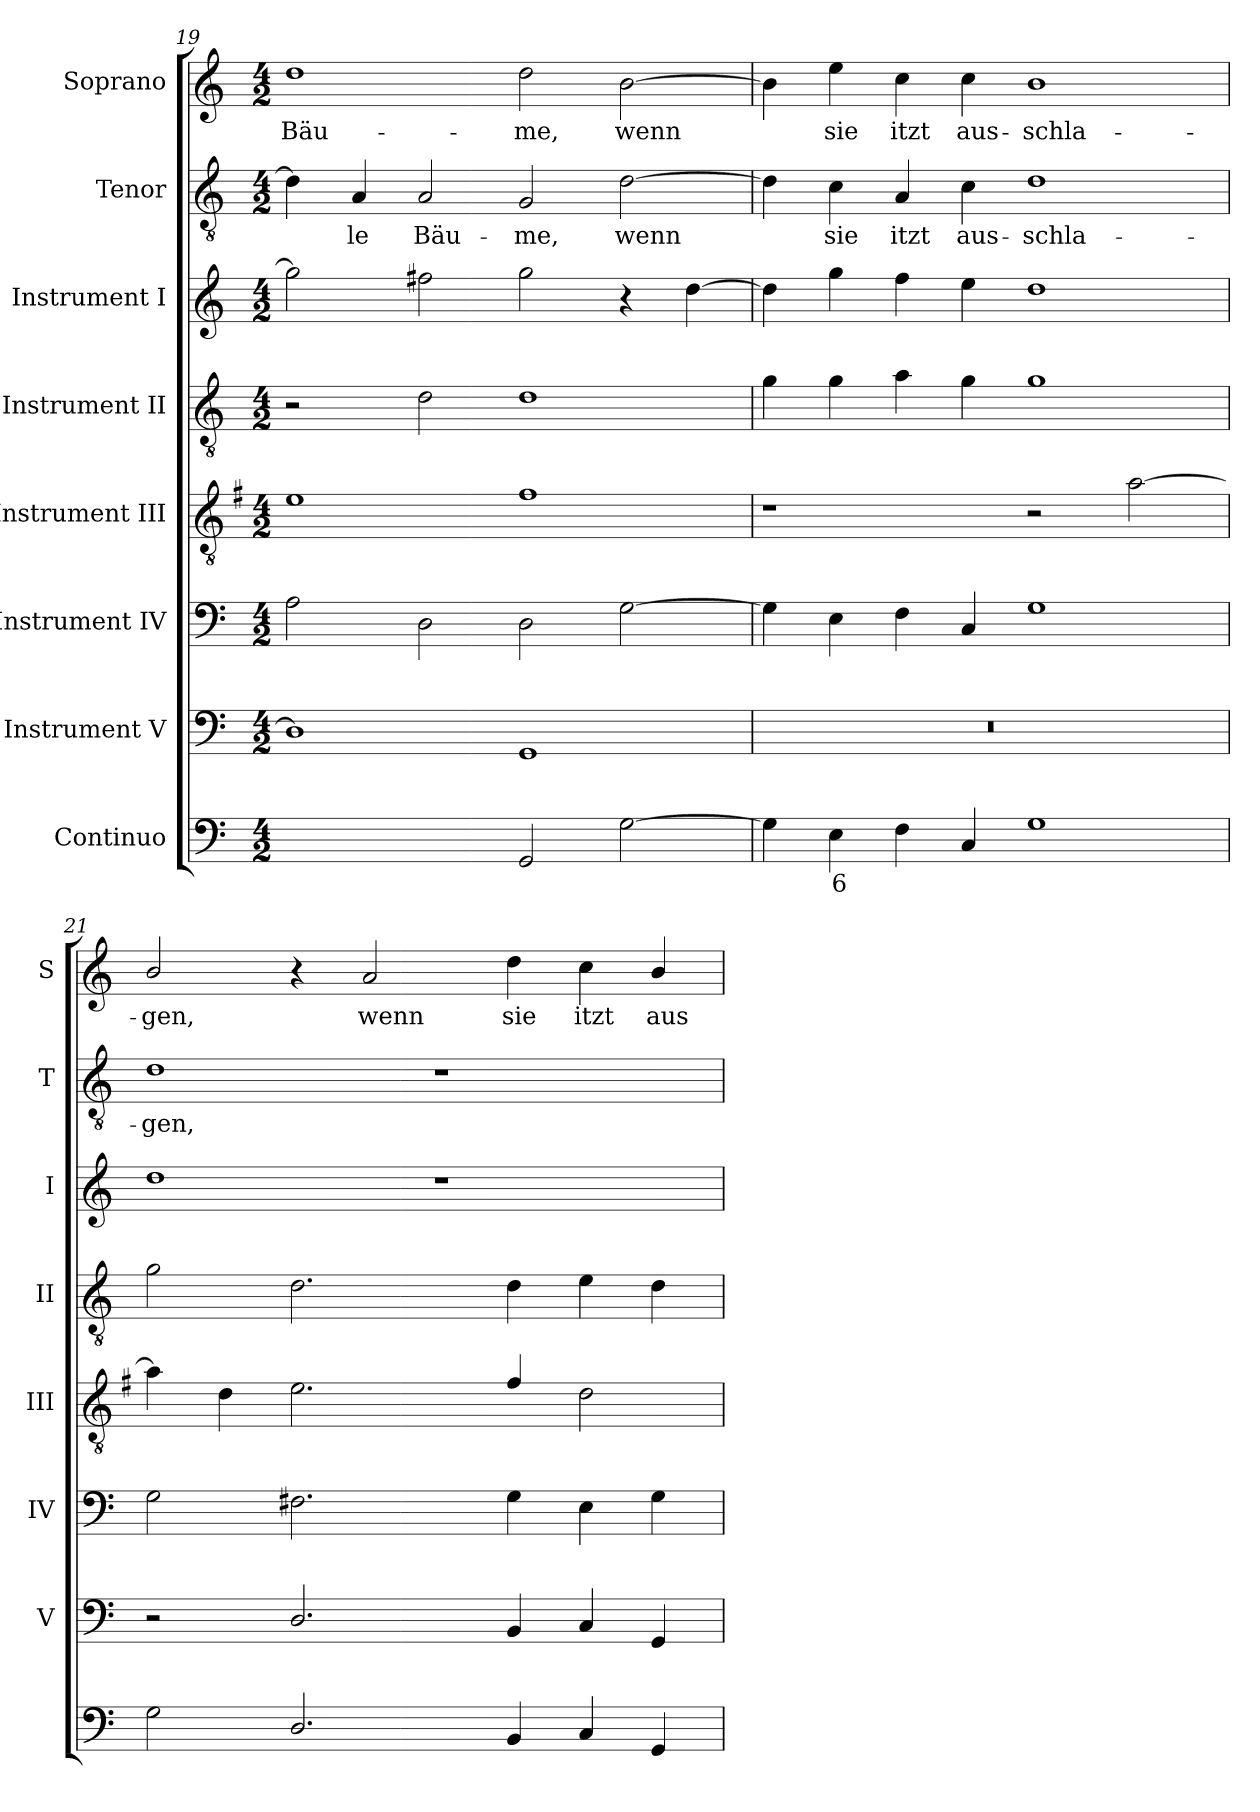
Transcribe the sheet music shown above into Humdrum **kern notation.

**kern	**text	**text	**kern	**kern	**kern	**kern	**kern	**kern	**text	**kern	**text
*part8	*part8	*part8	*part7	*part6	*part5	*part4	*part3	*part2	*part2	*part1	*part1
*staff8	*staff8	*staff8	*staff7	*staff6	*staff5	*staff4	*staff3	*staff2	*staff2	*staff1	*staff1
*I"Continuo	*	*	*I"Instrument V	*I"Instrument IV	*I"Instrument III	*I"Instrument II	*I"Instrument I	*I"Tenor	*	*I"Soprano	*
*	*	*	*I'V	*I'IV	*I'III	*I'II	*I'I	*I'T	*	*I'S	*
*clefF4	*	*	*clefF4	*clefF4	*clefGv2	*clefGv2	*clefG2	*clefGv2	*	*clefG2	*
*	*	*	*	*	*ITrd4c7	*	*	*	*	*	*
*k[]	*	*	*k[]	*k[]	*k[]	*k[]	*k[]	*k[]	*	*k[]	*
*C:	*	*	*C:	*C:	*C:	*C:	*C:	*C:	*	*C:	*
*M4/2	*	*	*M4/2	*M4/2	*M4/2	*M4/2	*M4/2	*M4/2	*	*M4/2	*
=19	=19	=19	=19	=19	=19	=19	=19	=19	=19	=19	=19
!	!	!LO:LY:b	!	!	!	!	!	!	!	!	!LO:LY:b
[2Dyy	.	4	1D]	2A	1A	2r	2gg]	4d]	.	1dd	Bäu-
!	!	!	!	!	!	!	!	!	!LO:LY:b	!	!
.	.	.	.	.	.	.	.	4A	le	.	.
!	!	!	!	!	!	!	!	!	!LO:LY:b	!	!
2Dyy]	.	.	.	2D	.	2d	2ff#X	2A	Bäu-	.	.
!	!	!	!	!	!	!	!	!	!LO:LY:b	!	!LO:LY:b
2GG	.	.	1GG	2D	1B	1d	2gg	2G	-me,	2dd	-me,
!	!	!	!	!	!	!	!	!	!LO:LY:b	!	!LO:LY:b
[2G	.	.	.	[2G	.	.	4r	[2d	wenn	[2b	wenn
.	.	.	.	.	.	.	[4dd	.	.	.	.
=20	=20	=20	=20	=20	=20	=20	=20	=20	=20	=20	=20
4G]	.	.	0r	4G]	1r	4g	4dd]	4d]	.	4b]	.
!	!LO:LY:b	!	!	!	!	!	!	!	!LO:LY:b	!	!LO:LY:b
4E	6	.	.	4E	.	4g	4gg	4c	sie	4ee	sie
!	!	!	!	!	!	!	!	!	!LO:LY:b	!	!LO:LY:b
4F	.	.	.	4F	.	4a	4ff	4A	itzt	4cc	itzt
!	!	!	!	!	!	!	!	!	!LO:LY:b	!	!LO:LY:b
4C	.	.	.	4C	.	4g	4ee	4c	aus-	4cc	aus-
!	!	!	!	!	!	!	!	!	!LO:LY:b	!	!LO:LY:b
1G	.	.	.	1G	2r	1g	1dd	1d	-schla-	1b	-schla-
.	.	.	.	.	[2d	.	.	.	.	.	.
=21	=21	=21	=21	=21	=21	=21	=21	=21	=21	=21	=21
!	!	!	!	!	!	!	!	!	!LO:LY:b	!	!LO:LY:b
2G	.	.	2r	2G	4d]	2g	1dd	1d	-gen,	2b/	-gen,
.	.	.	.	.	4G	.	.	.	.	.	.
2.D/	.	.	2.D/	2.F#X	2.A	2.d	.	.	.	4r	.
!	!	!	!	!	!	!	!	!	!	!	!LO:LY:b
.	.	.	.	.	.	.	.	.	.	2a	wenn
.	.	.	.	.	.	.	1r	1r	.	.	.
!	!	!	!	!	!	!	!	!	!	!	!LO:LY:b
4BB	.	.	4BB	4G	4B/	4d	.	.	.	4dd	sie
!	!	!	!	!	!	!	!	!	!	!	!LO:LY:b
4C	.	.	4C	4E	2G	4e	.	.	.	4cc	itzt
!	!	!	!	!	!	!	!	!	!	!	!LO:LY:b
4GG	.	.	4GG	4G	.	4d	.	.	.	4b/	aus-
=	=	=	=	=	=	=	=	=	=	=	=
*-	*-	*-	*-	*-	*-	*-	*-	*-	*-	*-	*-
